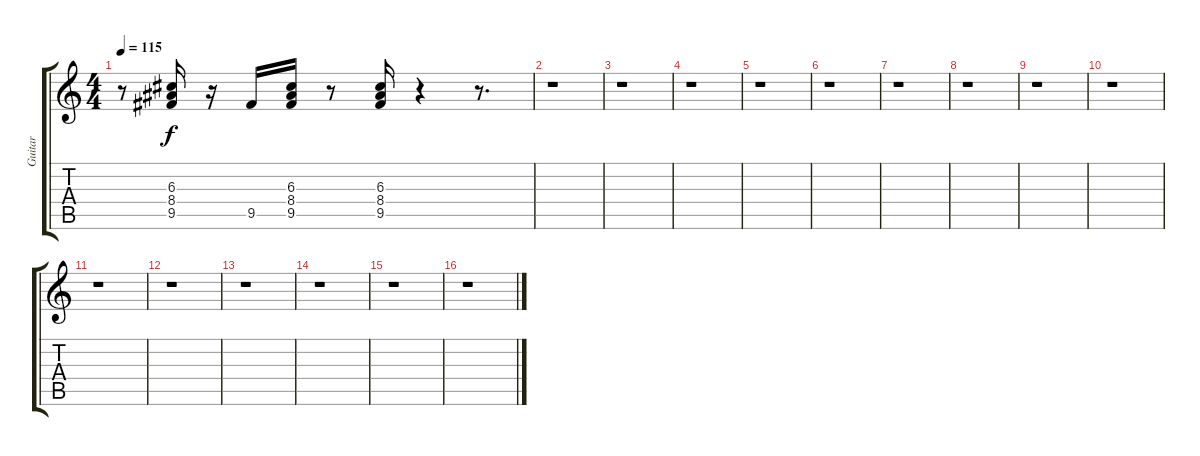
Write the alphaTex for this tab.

\track ("Guitar" "Guitar") {instrument electricguitarjazz}
\staff {score tabs}
\tuning (E4 B3 G3 D3 A2 E2) {hide}
\ts (4 4)
\tempo 115
\clef g2
\ks c
r.8{dy f} (6.3 8.4 9.5).16 r.16 9.5.16 (6.3 8.4 9.5).16 r.8 (6.3 8.4 9.5).16 r.4 r.8{d} |
r.1 |
r.1 |
r.1 |
r.1 |
r.1 |
r.1 |
r.1 |
r.1 |
r.1 |
r.1 |
r.1 |
r.1 |
r.1 |
r.1 |
r.1
